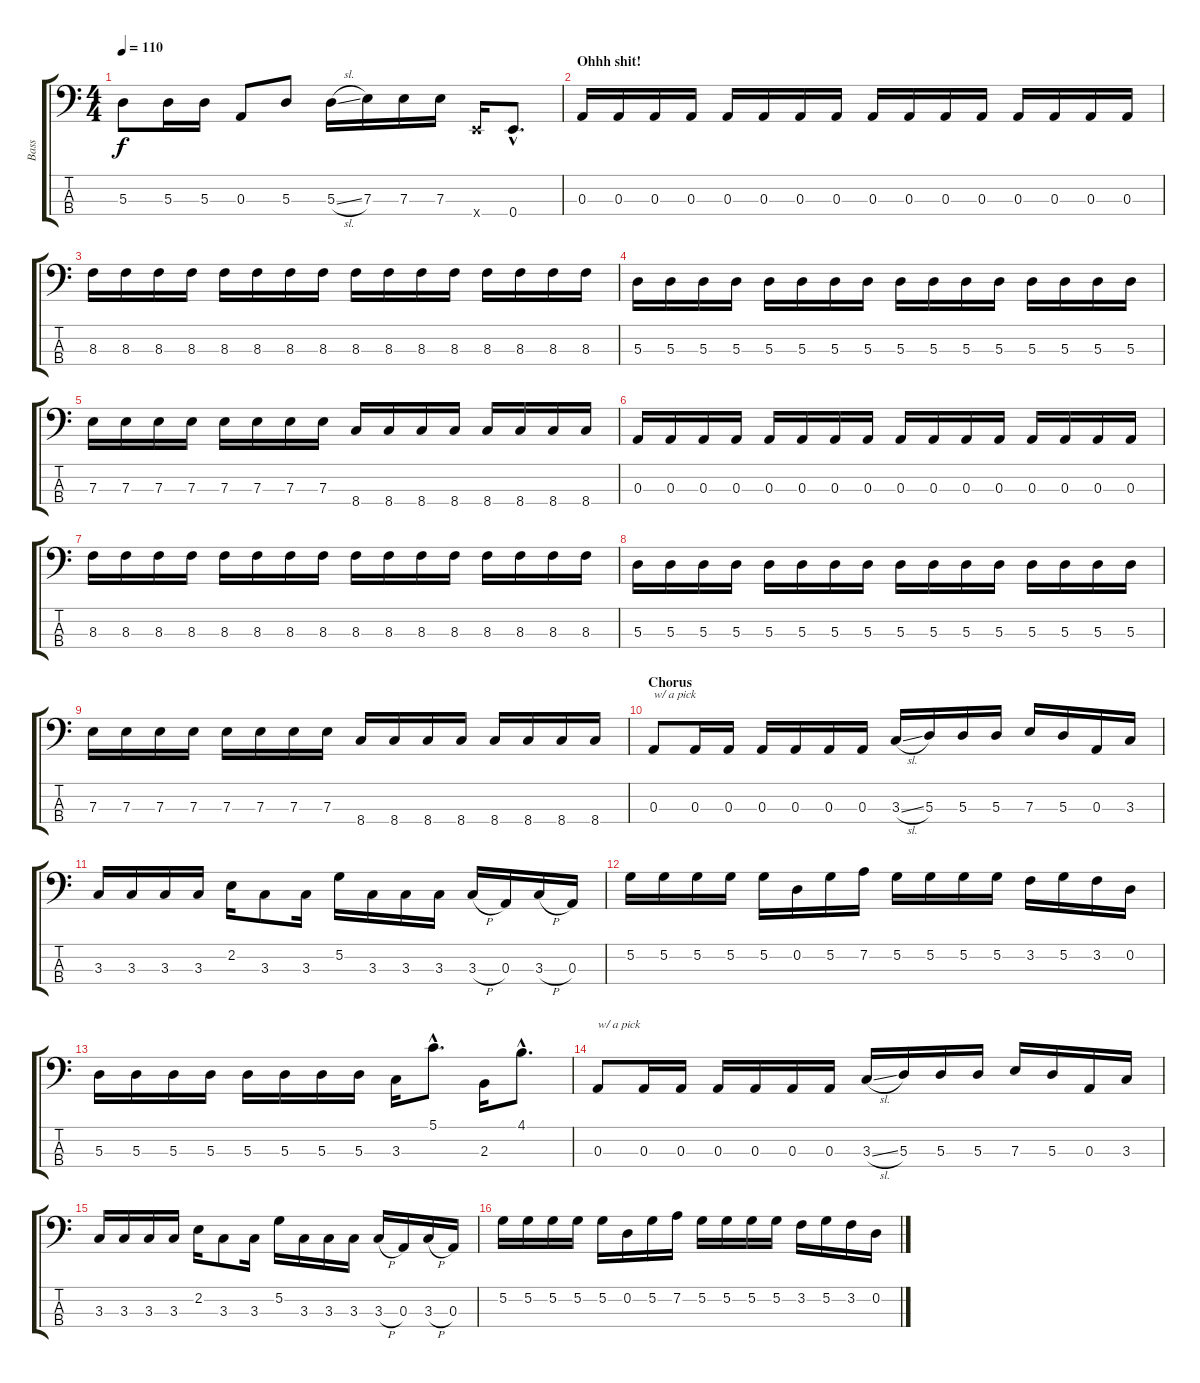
\track ("Bass" "Bass") {instrument electricbasspick}
\staff {score tabs}
\tuning (G2 D2 A1 E1) {hide}
\ts (4 4)
\tempo 110
\clef f4
\ks c
5.3.8{dy f} 5.3.16 5.3.16 0.3.8 5.3.8 5.3{sl}.16 7.3.16 7.3.16 7.3.16 0.4{x}.16 0.4{hac}.8{d} |
\section ("" "Ohhh shit!")
0.3.16{instrument electricbasspick} 0.3.16 0.3.16 0.3.16 0.3.16 0.3.16 0.3.16 0.3.16 0.3.16 0.3.16 0.3.16 0.3.16 0.3.16 0.3.16 0.3.16 0.3.16 |
8.3.16 8.3.16 8.3.16 8.3.16 8.3.16 8.3.16 8.3.16 8.3.16 8.3.16 8.3.16 8.3.16 8.3.16 8.3.16 8.3.16 8.3.16 8.3.16 |
5.3.16 5.3.16 5.3.16 5.3.16 5.3.16 5.3.16 5.3.16 5.3.16 5.3.16 5.3.16 5.3.16 5.3.16 5.3.16 5.3.16 5.3.16 5.3.16 |
7.3.16 7.3.16 7.3.16 7.3.16 7.3.16 7.3.16 7.3.16 7.3.16 8.4.16 8.4.16 8.4.16 8.4.16 8.4.16 8.4.16 8.4.16 8.4.16 |
0.3.16 0.3.16 0.3.16 0.3.16 0.3.16 0.3.16 0.3.16 0.3.16 0.3.16 0.3.16 0.3.16 0.3.16 0.3.16 0.3.16 0.3.16 0.3.16 |
8.3.16 8.3.16 8.3.16 8.3.16 8.3.16 8.3.16 8.3.16 8.3.16 8.3.16 8.3.16 8.3.16 8.3.16 8.3.16 8.3.16 8.3.16 8.3.16 |
5.3.16 5.3.16 5.3.16 5.3.16 5.3.16 5.3.16 5.3.16 5.3.16 5.3.16 5.3.16 5.3.16 5.3.16 5.3.16 5.3.16 5.3.16 5.3.16 |
7.3.16 7.3.16 7.3.16 7.3.16 7.3.16 7.3.16 7.3.16 7.3.16 8.4.16 8.4.16 8.4.16 8.4.16 8.4.16 8.4.16 8.4.16 8.4.16 |
\section ("" "Chorus")
0.3.8{txt "w/ a pick" instrument electricbasspick} 0.3.16 0.3.16 0.3.16 0.3.16 0.3.16 0.3.16 3.3{sl}.16 5.3.16 5.3.16 5.3.16 7.3.16 5.3.16 0.3.16 3.3.16 |
3.3.16 3.3.16 3.3.16 3.3.16 2.2.16 3.3.8 3.3.16 5.2.16 3.3.16 3.3.16 3.3.16 3.3{h}.16 0.3.16 3.3{h}.16 0.3.16 |
5.2.16 5.2.16 5.2.16 5.2.16 5.2.16 0.2.16 5.2.16 7.2.16 5.2.16 5.2.16 5.2.16 5.2.16 3.2.16 5.2.16 3.2.16 0.2.16 |
5.3.16 5.3.16 5.3.16 5.3.16 5.3.16 5.3.16 5.3.16 5.3.16 3.3.16 5.1{hac}.8{d} 2.3.16 4.1{hac}.8{d} |
0.3.8{txt "w/ a pick" instrument electricbasspick} 0.3.16 0.3.16 0.3.16 0.3.16 0.3.16 0.3.16 3.3{sl}.16 5.3.16 5.3.16 5.3.16 7.3.16 5.3.16 0.3.16 3.3.16 |
3.3.16 3.3.16 3.3.16 3.3.16 2.2.16 3.3.8 3.3.16 5.2.16 3.3.16 3.3.16 3.3.16 3.3{h}.16 0.3.16 3.3{h}.16 0.3.16 |
5.2.16 5.2.16 5.2.16 5.2.16 5.2.16 0.2.16 5.2.16 7.2.16 5.2.16 5.2.16 5.2.16 5.2.16 3.2.16 5.2.16 3.2.16 0.2.16
